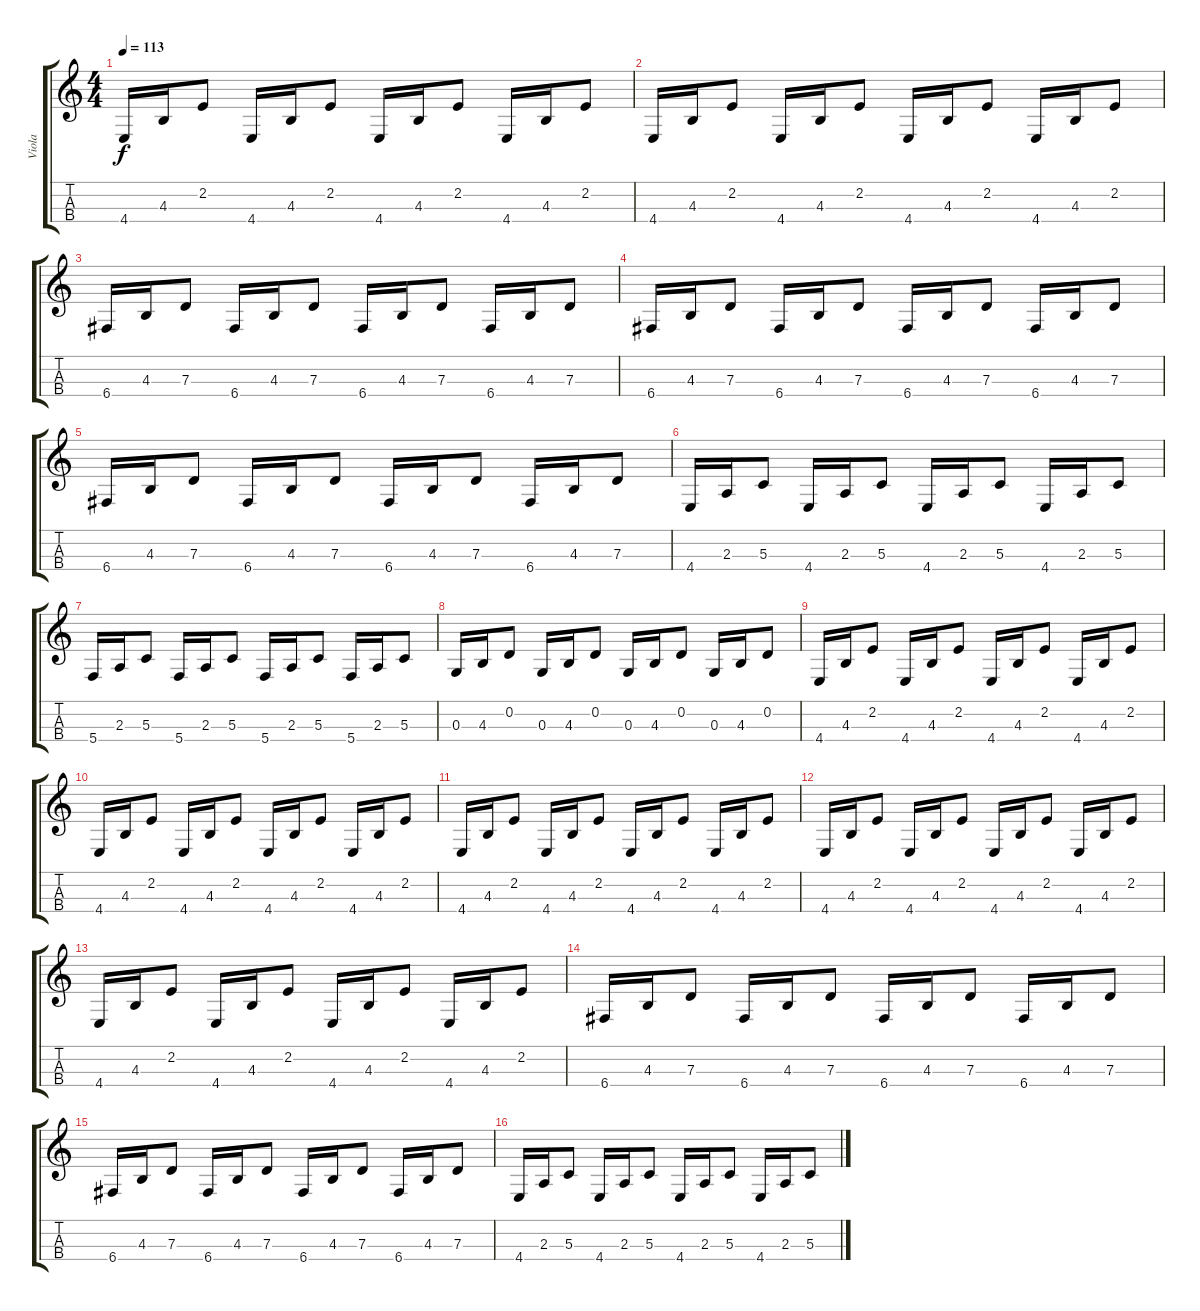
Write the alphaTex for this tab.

\track ("Viola" "Viola") {instrument viola}
\staff {score tabs}
\tuning (A4 D4 G3 C3) {hide}
\ts (4 4)
\tempo 113
\clef g2
\ks c
4.4.16{dy f} 4.3.16 2.2.8 4.4.16 4.3.16 2.2.8 4.4.16 4.3.16 2.2.8 4.4.16 4.3.16 2.2.8 |
4.4.16 4.3.16 2.2.8 4.4.16 4.3.16 2.2.8 4.4.16 4.3.16 2.2.8 4.4.16 4.3.16 2.2.8 |
6.4.16 4.3.16 7.3.8 6.4.16 4.3.16 7.3.8 6.4.16 4.3.16 7.3.8 6.4.16 4.3.16 7.3.8 |
6.4.16 4.3.16 7.3.8 6.4.16 4.3.16 7.3.8 6.4.16 4.3.16 7.3.8 6.4.16 4.3.16 7.3.8 |
6.4.16 4.3.16 7.3.8 6.4.16 4.3.16 7.3.8 6.4.16 4.3.16 7.3.8 6.4.16 4.3.16 7.3.8 |
4.4.16 2.3.16 5.3.8 4.4.16 2.3.16 5.3.8 4.4.16 2.3.16 5.3.8 4.4.16 2.3.16 5.3.8 |
5.4.16 2.3.16 5.3.8 5.4.16 2.3.16 5.3.8 5.4.16 2.3.16 5.3.8 5.4.16 2.3.16 5.3.8 |
0.3.16 4.3.16 0.2.8 0.3.16 4.3.16 0.2.8 0.3.16 4.3.16 0.2.8 0.3.16 4.3.16 0.2.8 |
4.4.16 4.3.16 2.2.8 4.4.16 4.3.16 2.2.8 4.4.16 4.3.16 2.2.8 4.4.16 4.3.16 2.2.8 |
4.4.16 4.3.16 2.2.8 4.4.16 4.3.16 2.2.8 4.4.16 4.3.16 2.2.8 4.4.16 4.3.16 2.2.8 |
4.4.16 4.3.16 2.2.8 4.4.16 4.3.16 2.2.8 4.4.16 4.3.16 2.2.8 4.4.16 4.3.16 2.2.8 |
4.4.16 4.3.16 2.2.8 4.4.16 4.3.16 2.2.8 4.4.16 4.3.16 2.2.8 4.4.16 4.3.16 2.2.8 |
4.4.16 4.3.16 2.2.8 4.4.16 4.3.16 2.2.8 4.4.16 4.3.16 2.2.8 4.4.16 4.3.16 2.2.8 |
6.4.16 4.3.16 7.3.8 6.4.16 4.3.16 7.3.8 6.4.16 4.3.16 7.3.8 6.4.16 4.3.16 7.3.8 |
6.4.16 4.3.16 7.3.8 6.4.16 4.3.16 7.3.8 6.4.16 4.3.16 7.3.8 6.4.16 4.3.16 7.3.8 |
4.4.16 2.3.16 5.3.8 4.4.16 2.3.16 5.3.8 4.4.16 2.3.16 5.3.8 4.4.16 2.3.16 5.3.8
